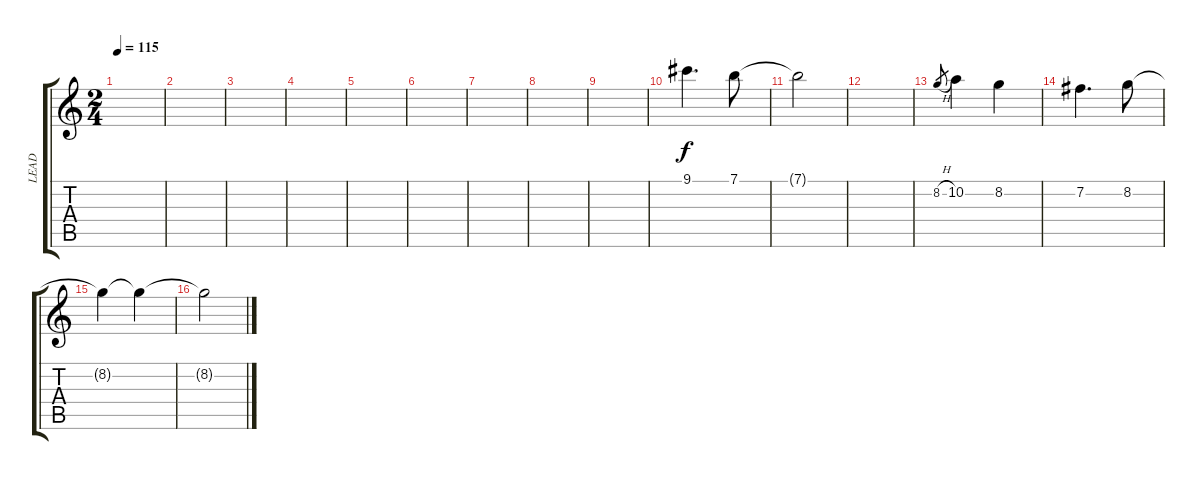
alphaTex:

\track ("LEAD" "LEAD") {instrument electricguitarjazz}
\staff {score tabs}
\tuning (E4 B3 G3 D3 A2 E2) {hide}
\ts (2 4)
\tempo 115
\clef g2
\ks c
|
|
|
|
|
|
|
|
|
9.1.4{d} 7.1.8 |
7.1{t}.2 |
|
8.2{h}.8{gr} 10.2.4 8.2.4 |
7.2.4{d} 8.2.8 |
8.2{t}.4 8.2{t}.4 |
8.2{t}.2
